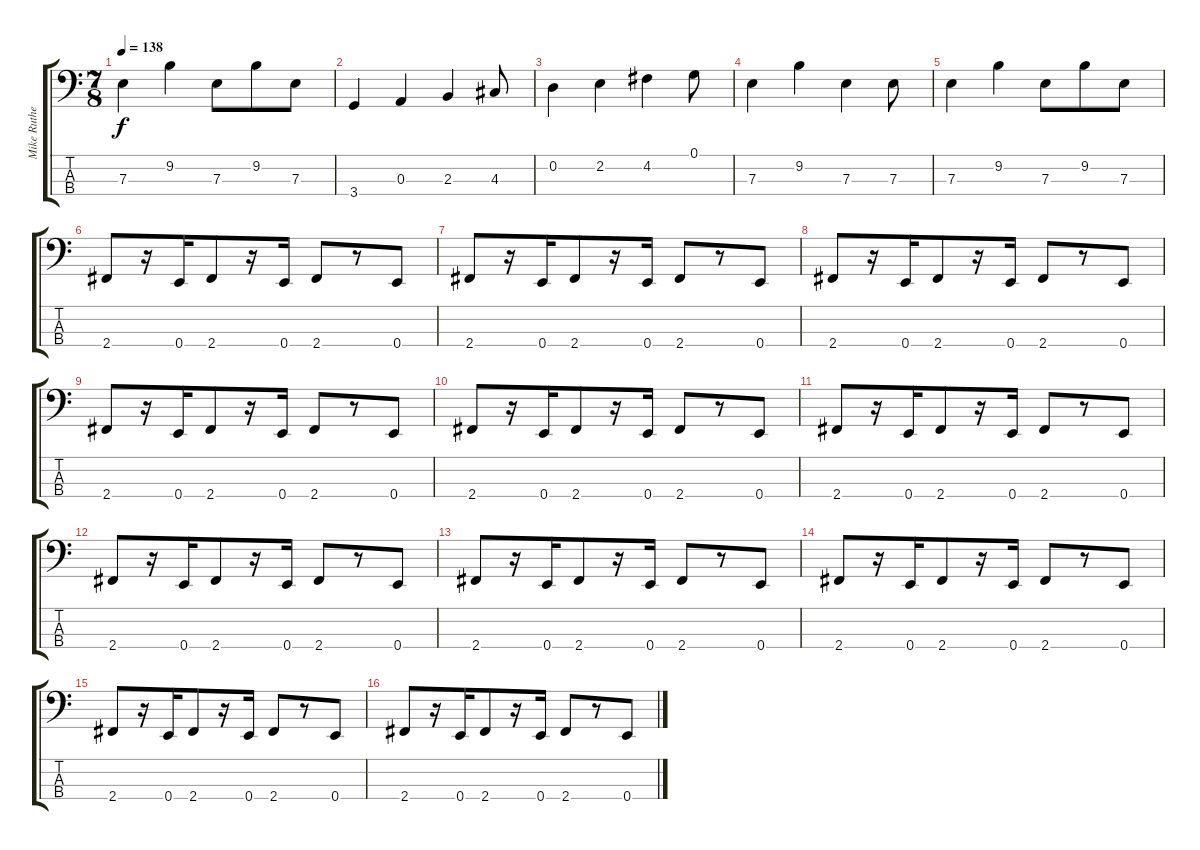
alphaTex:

\track ("Mike Rutherford (bass)" "Mike Ruthe") {instrument electricbassfinger}
\staff {score tabs}
\tuning (G2 D2 A1 E1) {hide}
\ts (7 8)
\tempo 138
\clef f4
\ks c
7.3.4{dy f} 9.2.4 7.3.8 9.2.8 7.3.8 |
3.4.4 0.3.4 2.3.4 4.3.8 |
0.2.4 2.2.4 4.2.4 0.1.8 |
7.3.4 9.2.4 7.3.4 7.3.8 |
7.3.4 9.2.4 7.3.8 9.2.8 7.3.8 |
2.4.8 r.16 0.4.16 2.4.8 r.16 0.4.16 2.4.8 r.8 0.4.8 |
2.4.8 r.16 0.4.16 2.4.8 r.16 0.4.16 2.4.8 r.8 0.4.8 |
2.4.8 r.16 0.4.16 2.4.8 r.16 0.4.16 2.4.8 r.8 0.4.8 |
2.4.8 r.16 0.4.16 2.4.8 r.16 0.4.16 2.4.8 r.8 0.4.8 |
2.4.8 r.16 0.4.16 2.4.8 r.16 0.4.16 2.4.8 r.8 0.4.8 |
2.4.8 r.16 0.4.16 2.4.8 r.16 0.4.16 2.4.8 r.8 0.4.8 |
2.4.8 r.16 0.4.16 2.4.8 r.16 0.4.16 2.4.8 r.8 0.4.8 |
2.4.8 r.16 0.4.16 2.4.8 r.16 0.4.16 2.4.8 r.8 0.4.8 |
2.4.8 r.16 0.4.16 2.4.8 r.16 0.4.16 2.4.8 r.8 0.4.8 |
2.4.8 r.16 0.4.16 2.4.8 r.16 0.4.16 2.4.8 r.8 0.4.8 |
2.4.8 r.16 0.4.16 2.4.8 r.16 0.4.16 2.4.8 r.8 0.4.8
